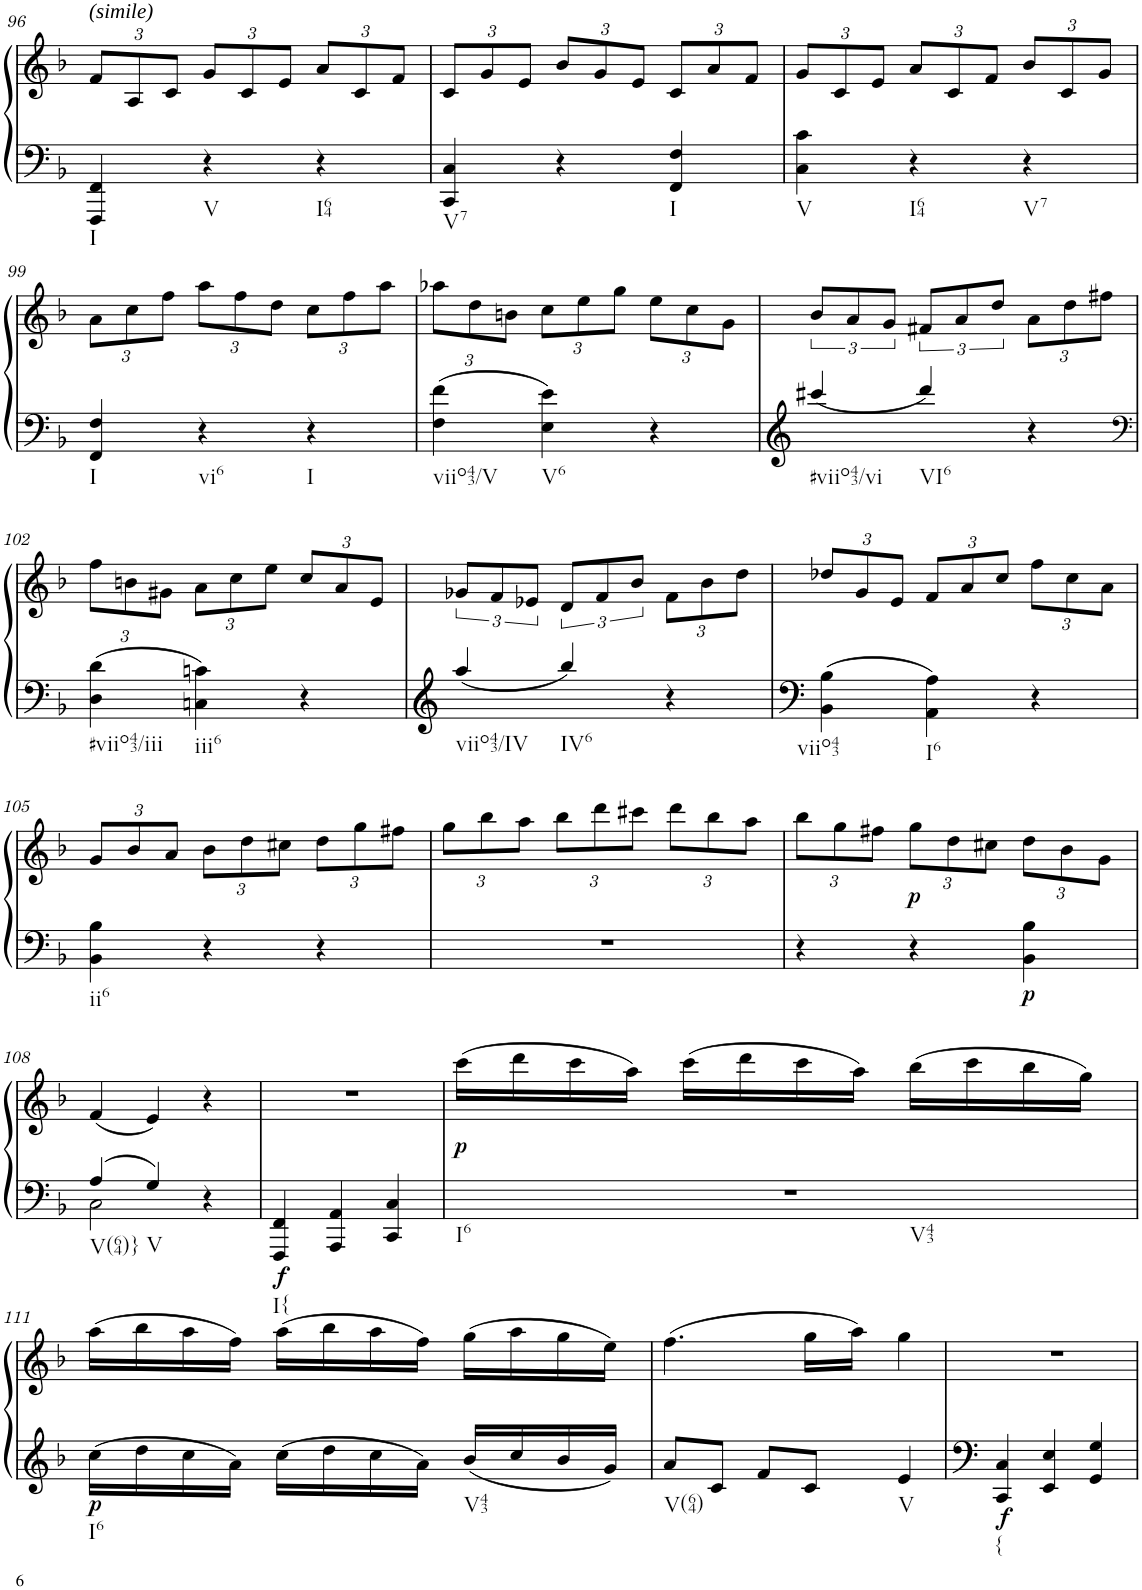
**kern	**kern	**dynam
*part1	*part1	*part1
*staff2	*staff1	*staff1/2
*I"Klavier linke Hand	*	*
!!LO:PB:g=z
*clefG2	*clefG2	*
*k[b-]	*k[b-]	*
*M3/4	*M3/4	*
*	*Xbrackettup	*
=96	=96	=96
!	!LO:TX:a:i:t=(simile)	!
!LO:TX:b:t=I	!	!
4FFF/ 4FF/	12f/L	.
.	12A/	.
.	12c/J	.
!LO:TX:b:t=V	!	!
4r	12g/L	.
.	12c/	.
.	12e/J	.
!LO:TX:b:t=I64	!	!
4r	12a/L	.
.	12c/	.
.	12f/J	.
=97	=97	=97
!LO:TX:b:t=V7	!	!
4CC/ 4C/	12c/L	.
.	12g/	.
.	12e/J	.
4r	12b-/L	.
.	12g/	.
.	12e/J	.
!LO:TX:b:t=I	!	!
4FF/ 4F/	12c/L	.
.	12a/	.
.	12f/J	.
=98	=98	=98
!LO:TX:b:t=V	!	!
4C\ 4c\	12g/L	.
.	12c/	.
.	12e/J	.
!LO:TX:b:t=I64	!	!
4r	12a/L	.
.	12c/	.
.	12f/J	.
!LO:TX:b:t=V7	!	!
4r	12b-/L	.
.	12c/	.
.	12g/J	.
!!LO:LB:g=z
=99	=99	=99
!LO:TX:b:t=I	!	!
4FF/ 4F/	12a\L	.
.	12cc\	.
.	12ff\J	.
!LO:TX:b:t=vi6	!	!
4r	12aa\L	.
.	12ff\	.
.	12dd\J	.
!LO:TX:b:t=I	!	!
4r	12cc\L	.
.	12ff\	.
.	12aa\J	.
=100	=100	=100
!LO:TX:b:t=viio43/V	!	!
4F\ 4f\	12aa-X\L	.
.	12dd\	.
.	12bn\J	.
!LO:TX:b:t=V6	!	!
4E\ 4e\	12cc\L	.
.	12ee\	.
.	12gg\J	.
4r	12ee\L	.
.	12cc\	.
.	12g\J	.
=101	=101	=101
*	*brackettup	*
!LO:TX:b:t=#viio43/vi	!	!
4ccc#X/	12b-/L	.
.	12a/	.
.	12g/J	.
!LO:TX:b:t=VI6	!	!
4ddd/	12f#X/L	.
.	12a/	.
.	12dd/J	.
*	*Xbrackettup	*
4r	12a\L	.
.	12dd\	.
.	12ff#X\J	.
!!LO:LB:g=z
=102	=102	=102
*clefF4	*	*
!LO:TX:b:t=#viio43/iii	!	!
4D\ 4d\	12ff\L	.
.	12bn\	.
.	12g#X\J	.
!LO:TX:b:t=iii6	!	!
4Cn\ 4cn\	12a\L	.
.	12cc\	.
.	12ee\J	.
4r	12cc/L	.
.	12a/	.
.	12e/J	.
=103	=103	=103
*	*brackettup	*
!LO:TX:b:t=viio43/IV	!	!
4aa/	12g-X/L	.
.	12f/	.
.	12e-X/J	.
!LO:TX:b:t=IV6	!	!
4bb-/	12d/L	.
.	12f/	.
.	12b-/J	.
*	*Xbrackettup	*
4r	12f\L	.
.	12b-\	.
.	12dd\J	.
=104	=104	=104
!LO:TX:b:t=viio43	!	!
4BB-\ 4B-\	12dd-X/L	.
.	12g/	.
.	12e/J	.
!LO:TX:b:t=I6	!	!
4AA\ 4A\	12f/L	.
.	12a/	.
.	12cc/J	.
4r	12ff\L	.
.	12cc\	.
.	12a\J	.
!!LO:LB:g=z
=105	=105	=105
!LO:TX:b:t=ii6	!	!
4BB-\ 4B-\	12g/L	.
.	12b-/	.
.	12a/J	.
4r	12b-\L	.
.	12dd\	.
.	12cc#X\J	.
4r	12dd\L	.
.	12gg\	.
.	12ff#X\J	.
=106	=106	=106
2.r	12gg\L	.
.	12bb-\	.
.	12aa\J	.
.	12bb-\L	.
.	12ddd\	.
.	12ccc#X\J	.
.	12ddd\L	.
.	12bb-\	.
.	12aa\J	.
=107	=107	=107
4r	12bb-\L	.
.	12gg\	.
.	12ff#X\J	.
!	!	!LO:DY:b
4r	12gg\L	p
.	12dd\	.
.	12cc#X\J	.
!	!	!LO:DY:b=2
4BB-\ 4B-\	12dd\L	p
.	12b-\	.
.	12g\J	.
!!LO:LB:g=z
=108	=108	=108
*^	*	*
!LO:TX:b:t=V(64)}	!	!	!
4A/	2C\	(4f/	.
!LO:TX:b:t=V	!	!	!
4G/	.	4e/)	.
4r	4ryy	4r	.
=109	=109	=109	=109
!LO:TX:b:t=I{	!	!	!
!	!	!	!LO:DY:b=2
*v	*v	*	*
4FFF/ 4FF/	2.r	f
4AAA/ 4AA/	.	.
4CC/ 4C/	.	.
=110	=110	=110
!LO:TX:b:t=I6	!	!
!LO:TX:b:t=V43	!	!
!	!	!LO:DY:b
2.r	(16ccc\LL	p
.	16ddd\	.
.	16ccc\	.
.	16aa\JJ)	.
.	(16ccc\LL	.
.	16ddd\	.
.	16ccc\	.
.	16aa\JJ)	.
.	(16bb-\LL	.
.	16ccc\	.
.	16bb-\	.
.	16gg\JJ)	.
!!LO:LB:g=z
=111	=111	=111
!LO:TX:b:t=I6	!	!
!	!	!LO:DY:b=2
16cc\LL	(16aa\LL	p
16dd\	16bb-\	.
16cc\	16aa\	.
16a\JJ	16ff\JJ)	.
16cc\LL	(16aa\LL	.
16dd\	16bb-\	.
16cc\	16aa\	.
16a\JJ	16ff\JJ)	.
!LO:TX:b:t=V43	!	!
16b-/LL	(16gg\LL	.
16cc/	16aa\	.
16b-/	16gg\	.
16g/JJ	16ee\JJ)	.
=112	=112	=112
!LO:TX:b:t=V(64)	!	!
8a/L	(4.ff\	.
8c/J	.	.
8f/L	.	.
8c/J	16gg\LL	.
.	16aa\JJ)	.
!LO:TX:b:t=V	!	!
4e/	4gg\	.
=113	=113	=113
!LO:TX:b:t={	!	!
!	!	!LO:DY:b=2
4CC/ 4C/	2.r	f
4EE/ 4E/	.	.
4GG/ 4G/	.	.
=	=	=
*-	*-	*-
